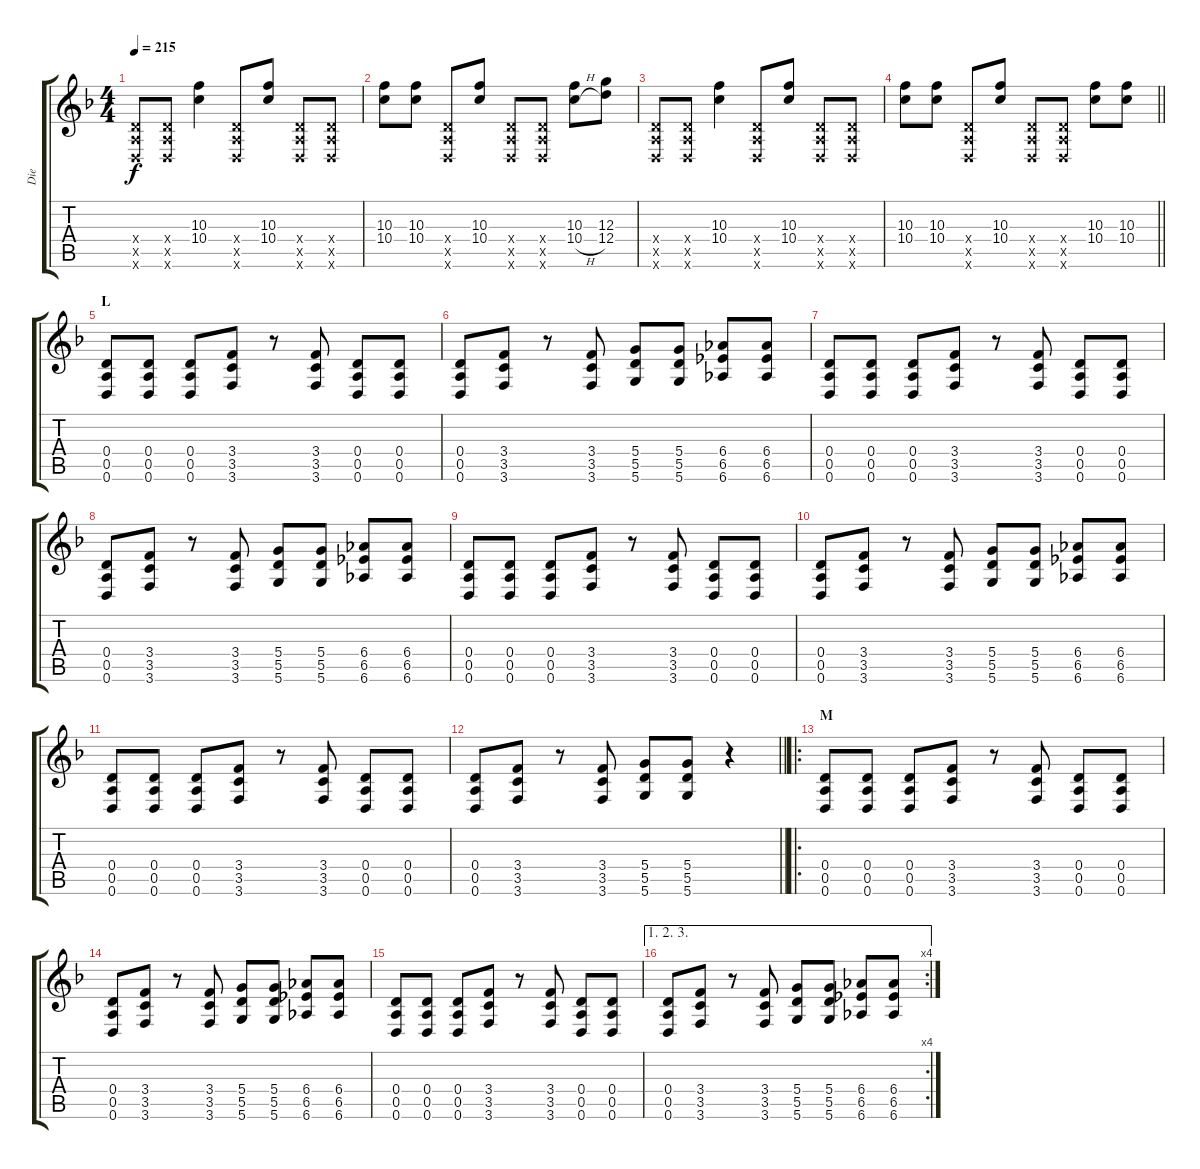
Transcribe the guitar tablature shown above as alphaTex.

\track ("Die" "Die") {instrument distortionguitar}
\staff {score tabs}
\tuning (E4 B3 G3 D3 A2 D2) {hide}
\ts (4 4)
\tempo 215
\clef g2
\ks f
(0.4{x} 0.5{x} 0.6{x}).8{dy f} (0.4{x} 0.5{x} 0.6{x}).8 (10.3 10.4).4 (0.4{x} 0.5{x} 0.6{x}).8 (10.3 10.4).8 (0.4{x} 0.5{x} 0.6{x}).8 (0.4{x} 0.5{x} 0.6{x}).8 |
(10.3 10.4).8 (10.3 10.4).8 (0.4{x} 0.5{x} 0.6{x}).8 (10.3 10.4).8 (0.4{x} 0.5{x} 0.6{x}).8 (0.4{x} 0.5{x} 0.6{x}).8 (10.3 10.4{h}).8 (12.3 12.4).8 |
(0.4{x} 0.5{x} 0.6{x}).8 (0.4{x} 0.5{x} 0.6{x}).8 (10.3 10.4).4 (0.4{x} 0.5{x} 0.6{x}).8 (10.3 10.4).8 (0.4{x} 0.5{x} 0.6{x}).8 (0.4{x} 0.5{x} 0.6{x}).8 |
\barLineRight lightlight
(10.3 10.4).8 (10.3 10.4).8 (0.4{x} 0.5{x} 0.6{x}).8 (10.3 10.4).8 (0.4{x} 0.5{x} 0.6{x}).8 (0.4{x} 0.5{x} 0.6{x}).8 (10.3 10.4).8 (10.3 10.4).8 |
\section ("" "L")
(0.4 0.5 0.6).8 (0.4 0.5 0.6).8 (0.4 0.5 0.6).8 (3.4 3.5 3.6).8 r.8 (3.4 3.5 3.6).8 (0.4 0.5 0.6).8 (0.4 0.5 0.6).8 |
(0.4 0.5 0.6).8 (3.4 3.5 3.6).8 r.8 (3.4 3.5 3.6).8 (5.4 5.5 5.6).8 (5.4 5.5 5.6).8 (6.4 6.5 6.6).8 (6.4 6.5 6.6).8 |
(0.4 0.5 0.6).8 (0.4 0.5 0.6).8 (0.4 0.5 0.6).8 (3.4 3.5 3.6).8 r.8 (3.4 3.5 3.6).8 (0.4 0.5 0.6).8 (0.4 0.5 0.6).8 |
(0.4 0.5 0.6).8 (3.4 3.5 3.6).8 r.8 (3.4 3.5 3.6).8 (5.4 5.5 5.6).8 (5.4 5.5 5.6).8 (6.4 6.5 6.6).8 (6.4 6.5 6.6).8 |
(0.4 0.5 0.6).8 (0.4 0.5 0.6).8 (0.4 0.5 0.6).8 (3.4 3.5 3.6).8 r.8 (3.4 3.5 3.6).8 (0.4 0.5 0.6).8 (0.4 0.5 0.6).8 |
(0.4 0.5 0.6).8 (3.4 3.5 3.6).8 r.8 (3.4 3.5 3.6).8 (5.4 5.5 5.6).8 (5.4 5.5 5.6).8 (6.4 6.5 6.6).8 (6.4 6.5 6.6).8 |
(0.4 0.5 0.6).8 (0.4 0.5 0.6).8 (0.4 0.5 0.6).8 (3.4 3.5 3.6).8 r.8 (3.4 3.5 3.6).8 (0.4 0.5 0.6).8 (0.4 0.5 0.6).8 |
\barLineRight lightlight
(0.4 0.5 0.6).8 (3.4 3.5 3.6).8 r.8 (3.4 3.5 3.6).8 (5.4 5.5 5.6).8 (5.4 5.5 5.6).8 r.4 |
\ro
\section ("" "M")
(0.4 0.5 0.6).8 (0.4 0.5 0.6).8 (0.4 0.5 0.6).8 (3.4 3.5 3.6).8 r.8 (3.4 3.5 3.6).8 (0.4 0.5 0.6).8 (0.4 0.5 0.6).8 |
(0.4 0.5 0.6).8 (3.4 3.5 3.6).8 r.8 (3.4 3.5 3.6).8 (5.4 5.5 5.6).8 (5.4 5.5 5.6).8 (6.4 6.5 6.6).8 (6.4 6.5 6.6).8 |
(0.4 0.5 0.6).8 (0.4 0.5 0.6).8 (0.4 0.5 0.6).8 (3.4 3.5 3.6).8 r.8 (3.4 3.5 3.6).8 (0.4 0.5 0.6).8 (0.4 0.5 0.6).8 |
\ae (1 2 3)
\rc 4
(0.4 0.5 0.6).8 (3.4 3.5 3.6).8 r.8 (3.4 3.5 3.6).8 (5.4 5.5 5.6).8 (5.4 5.5 5.6).8 (6.4 6.5 6.6).8 (6.4 6.5 6.6).8
